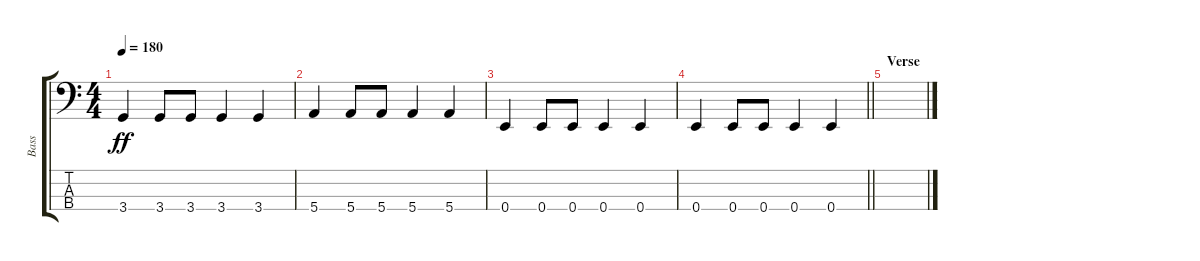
\track ("Bass" "Bass") {instrument electricbasspick}
\staff {score tabs}
\tuning (G2 D2 A1 E1) {hide}
\ts (4 4)
\tempo 180
\clef f4
\ks c
3.4.4{dy ff} 3.4.8 3.4.8 3.4.4 3.4.4 |
5.4.4 5.4.8 5.4.8 5.4.4 5.4.4 |
0.4.4 0.4.8 0.4.8 0.4.4 0.4.4 |
\barLineRight lightlight
0.4.4 0.4.8 0.4.8 0.4.4 0.4.4 |
\section ("" "Verse")
